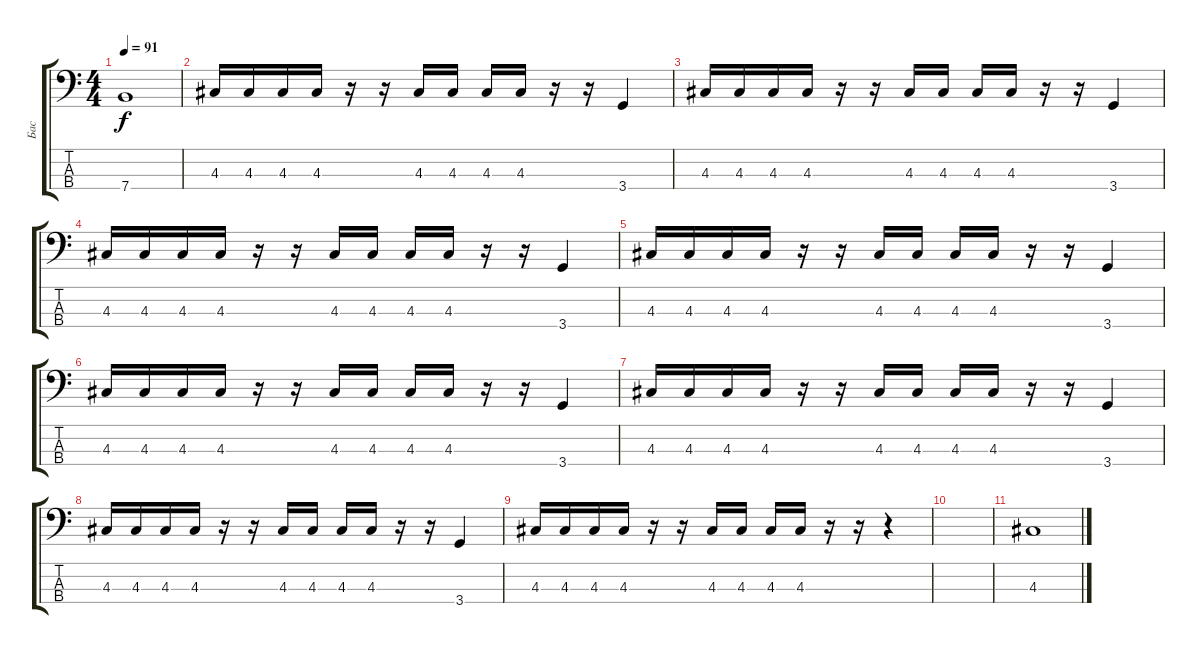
\track ("Бас" "Бас") {instrument electricbassfinger}
\staff {score tabs}
\tuning (G2 D2 A1 E1) {hide}
\ts (4 4)
\tempo 91
\clef f4
\ks c
7.4.1{dy f} |
4.3.16 4.3.16 4.3.16 4.3.16 r.16 r.16 4.3.16 4.3.16 4.3.16 4.3.16 r.16 r.16 3.4.4 |
4.3.16 4.3.16 4.3.16 4.3.16 r.16 r.16 4.3.16 4.3.16 4.3.16 4.3.16 r.16 r.16 3.4.4 |
4.3.16 4.3.16 4.3.16 4.3.16 r.16 r.16 4.3.16 4.3.16 4.3.16 4.3.16 r.16 r.16 3.4.4 |
4.3.16 4.3.16 4.3.16 4.3.16 r.16 r.16 4.3.16 4.3.16 4.3.16 4.3.16 r.16 r.16 3.4.4 |
4.3.16 4.3.16 4.3.16 4.3.16 r.16 r.16 4.3.16 4.3.16 4.3.16 4.3.16 r.16 r.16 3.4.4 |
4.3.16 4.3.16 4.3.16 4.3.16 r.16 r.16 4.3.16 4.3.16 4.3.16 4.3.16 r.16 r.16 3.4.4 |
4.3.16 4.3.16 4.3.16 4.3.16 r.16 r.16 4.3.16 4.3.16 4.3.16 4.3.16 r.16 r.16 3.4.4 |
4.3.16 4.3.16 4.3.16 4.3.16 r.16 r.16 4.3.16 4.3.16 4.3.16 4.3.16 r.16 r.16 r.4 |
|
4.3.1
